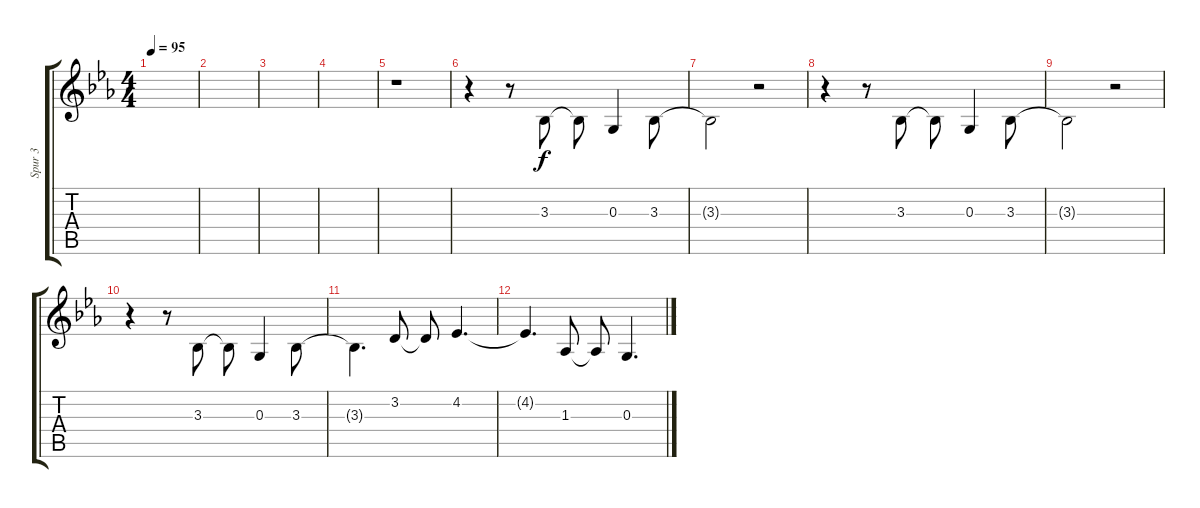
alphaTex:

\track ("Spur 3" "Spur 3") {instrument glockenspiel}
\staff {score tabs}
\tuning (E4 B3 G3 D3 A2 E2) {hide}
\ts (4 4)
\tempo 95
\clef g2
\ks eb
|
|
|
|
r.1 |
r.4 r.8 3.3.8{beam Down} 3.3{t}.8{beam Down} 0.3.4 3.3.8{beam Down} |
3.3{t}.2{beam Down} r.2 |
r.4 r.8 3.3.8{beam Down} 3.3{t}.8{beam Down} 0.3.4 3.3.8{beam Down} |
3.3{t}.2{beam Down} r.2 |
r.4 r.8 3.3.8{beam Down} 3.3{t}.8{beam Down} 0.3.4 3.3.8{beam Down} |
3.3{t}.4{d beam Down} 3.2.8 3.2{t}.8 4.2.4{d} |
4.2{t}.4{d} 1.3.8 1.3{t}.8 0.3.4{d}
